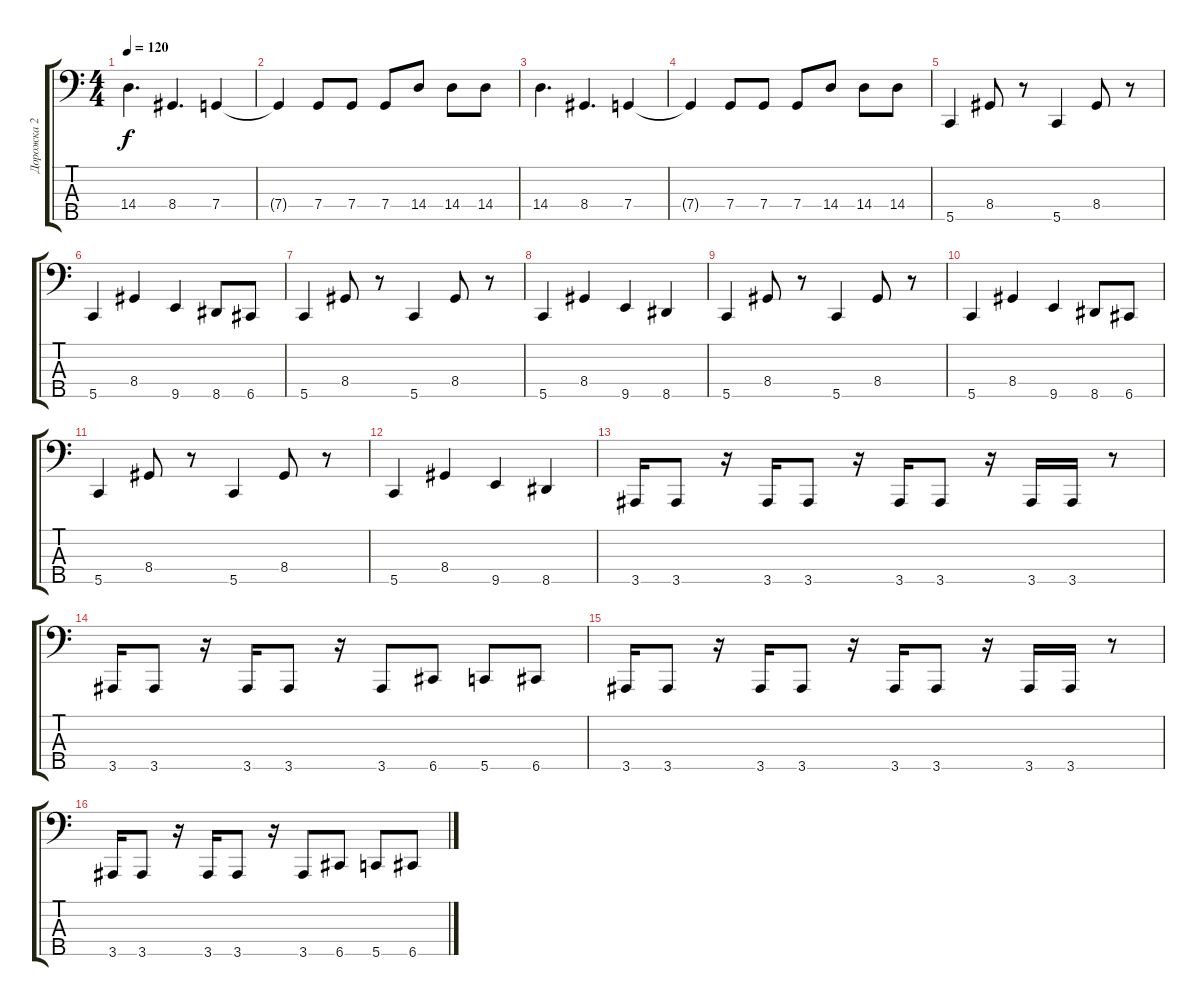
\track ("Дорожка 2" "Дорожка 2") {instrument electricbassfinger}
\staff {score tabs}
\tuning (Eb2 Bb1 F1 C1 G0) {hide}
\ts (4 4)
\tempo 120
\clef f4
\ks c
14.4.4{d dy f} 8.4.4{d} 7.4.4 |
7.4{t}.4 7.4.8 7.4.8 7.4.8 14.4.8 14.4.8 14.4.8 |
14.4.4{d} 8.4.4{d} 7.4.4 |
7.4{t}.4 7.4.8 7.4.8 7.4.8 14.4.8 14.4.8 14.4.8 |
5.5.4 8.4.8 r.8 5.5.4 8.4.8 r.8 |
5.5.4 8.4.4 9.5.4 8.5.8 6.5.8 |
5.5.4 8.4.8 r.8 5.5.4 8.4.8 r.8 |
5.5.4 8.4.4 9.5.4 8.5.4 |
5.5.4 8.4.8 r.8 5.5.4 8.4.8 r.8 |
5.5.4 8.4.4 9.5.4 8.5.8 6.5.8 |
5.5.4 8.4.8 r.8 5.5.4 8.4.8 r.8 |
5.5.4 8.4.4 9.5.4 8.5.4 |
3.5.16 3.5.8 r.16 3.5.16 3.5.8 r.16 3.5.16 3.5.8 r.16 3.5.16 3.5.16 r.8 |
3.5.16 3.5.8 r.16 3.5.16 3.5.8 r.16 3.5.8 6.5.8 5.5.8 6.5.8 |
3.5.16 3.5.8 r.16 3.5.16 3.5.8 r.16 3.5.16 3.5.8 r.16 3.5.16 3.5.16 r.8 |
3.5.16 3.5.8 r.16 3.5.16 3.5.8 r.16 3.5.8 6.5.8 5.5.8 6.5.8
